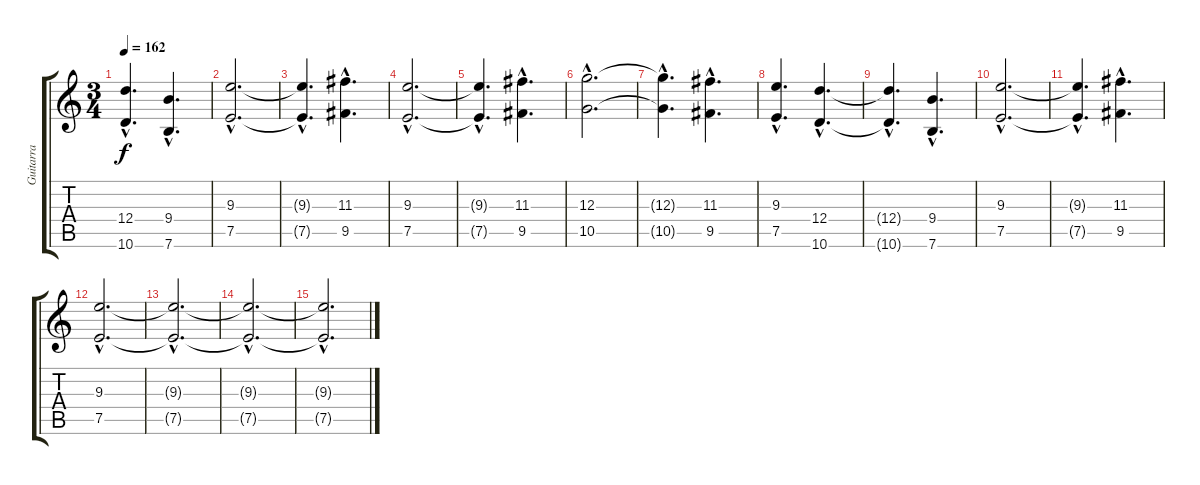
\track ("Guitarra" "Guitarra") {instrument distortionguitar}
\staff {score tabs}
\tuning (E4 B3 G3 D3 A2 E2) {hide}
\ts (3 4)
\tempo 162
\clef g2
\ks c
(12.4{hac t} 10.6{hac t}).4{d dy f} (9.4{hac} 7.6{hac}).4{d} |
(9.3{hac} 7.5{hac}).2{d} |
(9.3{hac t} 7.5{hac t}).4{d} (11.3{hac} 9.5{hac}).4{d} |
(9.3{hac} 7.5{hac}).2{d} |
(9.3{hac t} 7.5{hac t}).4{d} (11.3{hac} 9.5{hac}).4{d} |
(12.3{hac} 10.5{hac}).2{d} |
(12.3{hac t} 10.5{hac t}).4{d} (11.3{hac} 9.5{hac}).4{d} |
(9.3{hac} 7.5{hac}).4{d} (12.4{hac} 10.6{hac}).4{d} |
(12.4{hac t} 10.6{hac t}).4{d} (9.4{hac} 7.6{hac}).4{d} |
(9.3{hac} 7.5{hac}).2{d} |
(9.3{hac t} 7.5{hac t}).4{d} (11.3{hac} 9.5{hac}).4{d} |
(9.3{hac} 7.5{hac}).2{d volume 0} |
(9.3{hac t} 7.5{hac t}).2{d} |
(9.3{hac t} 7.5{hac t}).2{d} |
(9.3{hac t} 7.5{hac t}).2{d}
